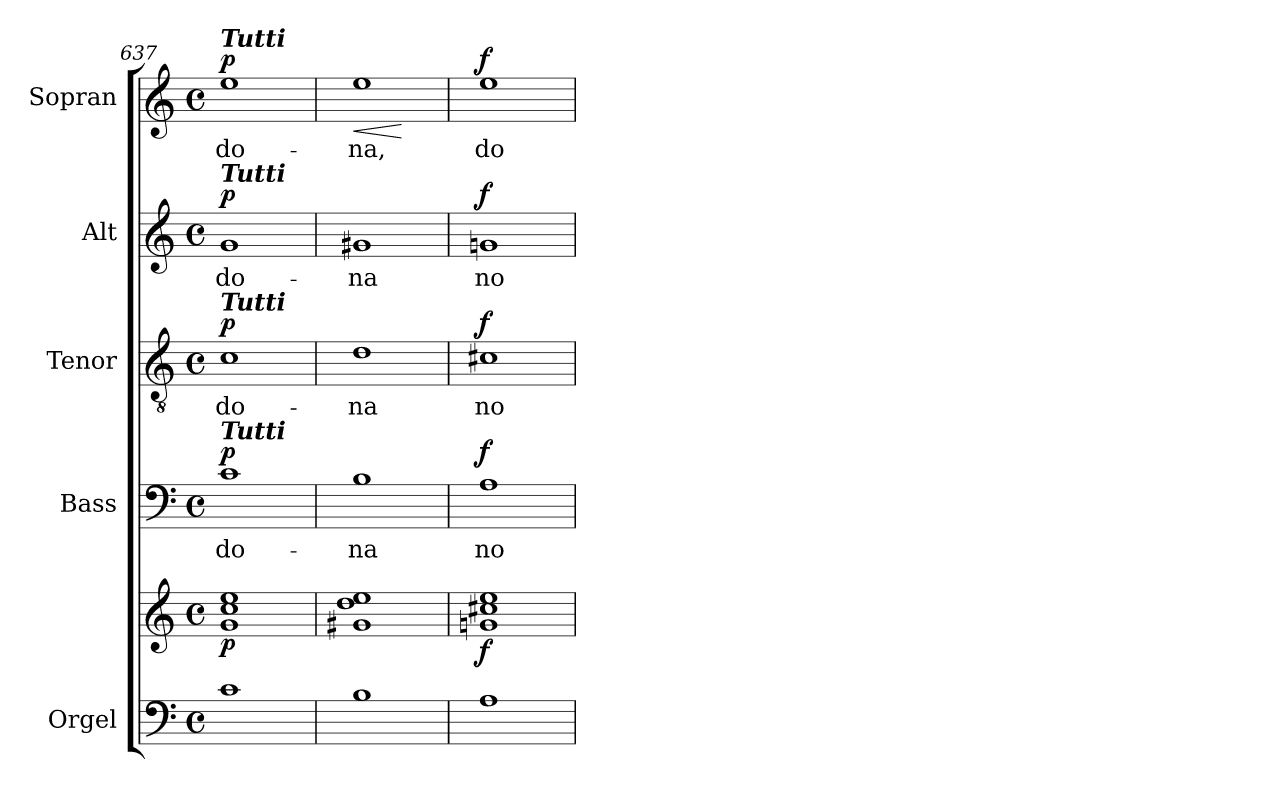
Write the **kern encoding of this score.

**kern	**kern	**dynam	**kern	**text	**dynam	**kern	**text	**dynam	**kern	**text	**dynam	**kern	**text	**dynam
*part5	*part5	*part5	*part4	*part4	*part4	*part3	*part3	*part3	*part2	*part2	*part2	*part1	*part1	*part1
*staff6	*staff5	*staff5/6	*staff4	*staff4	*staff4	*staff3	*staff3	*staff3	*staff2	*staff2	*staff2	*staff1	*staff1	*staff1
*I"Orgel	*	*	*I"Bass	*	*	*I"Tenor	*	*	*I"Alt	*	*	*I"Sopran	*	*
*I'Org.	*	*	*I'B.	*	*	*I'T.	*	*	*I'A.	*	*	*I'S.	*	*
*clefF4	*clefG2	*	*clefF4	*	*	*clefGv2	*	*	*clefG2	*	*	*clefG2	*	*
*k[]	*k[]	*	*k[]	*	*	*k[]	*	*	*k[]	*	*	*k[]	*	*
*C:	*C:	*	*C:	*	*	*C:	*	*	*C:	*	*	*C:	*	*
*M4/4	*M4/4	*	*M4/4	*	*	*M4/4	*	*	*M4/4	*	*	*M4/4	*	*
*met(c)	*met(c)	*	*met(c)	*	*	*met(c)	*	*	*met(c)	*	*	*met(c)	*	*
=637	=637	=637	=637	=637	=637	=637	=637	=637	=637	=637	=637	=637	=637	=637
!	!	!	!	!	!	!	!	!	!	!	!	!LO:TX:a:Bi:t=Tutti	!	!
!	!	!	!	!	!	!	!	!	!LO:TX:a:Bi:t=Tutti	!	!	!	!	!
!	!	!	!	!	!	!LO:TX:a:Bi:t=Tutti	!	!	!	!	!	!	!	!
!	!	!	!LO:TX:a:Bi:t=Tutti	!	!	!	!	!	!	!	!	!	!	!
!	!	!LO:DY:b	!	!LO:LY:b	!LO:DY:a	!	!LO:LY:b	!LO:DY:a	!	!LO:LY:b	!LO:DY:a	!	!LO:LY:b	!LO:DY:a
1c	1g 1cc 1ee	p	1c	do-	p	1c	do-	p	1g	do-	p	1ee	do-	p
=638	=638	=638	=638	=638	=638	=638	=638	=638	=638	=638	=638	=638	=638	=638
!	!	!	!	!LO:LY:b	!	!	!LO:LY:b	!	!	!LO:LY:b	!	!	!LO:LY:b	!LO:HP:b
1B	1g#X 1dd 1ee	.	1B	-na	.	1d	-na	.	1g#X	-na	.	1ee	-na,	<
.	.	.	.	.	.	.	.	.	.	.	.	.	.	[
=639	=639	=639	=639	=639	=639	=639	=639	=639	=639	=639	=639	=639	=639	=639
!	!	!LO:DY:b	!	!LO:LY:b	!LO:DY:a	!	!LO:LY:b	!LO:DY:a	!	!LO:LY:b	!LO:DY:a	!	!LO:LY:b	!LO:DY:a
1A	1gn 1cc#X 1ee	f	1A	no-	f	1c#X	no-	f	1gn	no-	f	1ee	do-	f
=	=	=	=	=	=	=	=	=	=	=	=	=	=	=
*-	*-	*-	*-	*-	*-	*-	*-	*-	*-	*-	*-	*-	*-	*-
